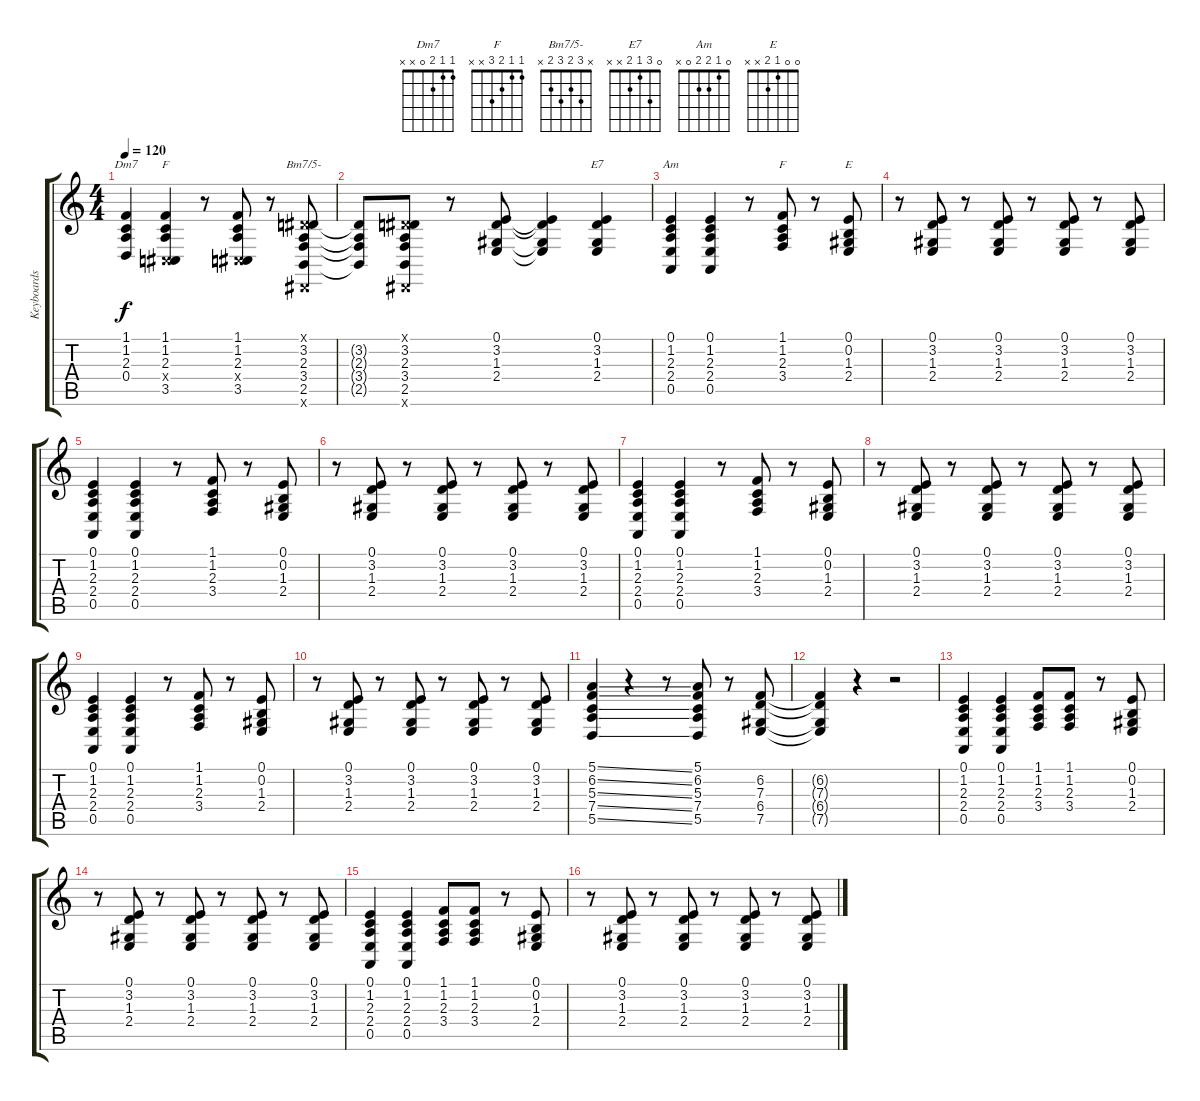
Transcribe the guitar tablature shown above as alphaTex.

\track ("Keyboards w/Guitar" "Keyboards ") {instrument electricgrandpiano}
\staff {score tabs}
\tuning (E4 B3 G3 D3 A2 E2) {hide}
\chord ("Dm7" 1 1 2 0 x x)
\chord ("F" 1 1 2 x 3 x)
\chord ("Bm7/5-" x 3 2 3 2 x)
\chord ("E7" 0 3 1 2 x x)
\chord ("Am" 0 1 2 2 0 x)
\chord ("F" 1 1 2 3 x x)
\chord ("E" 0 0 1 2 x x)
\ts (4 4)
\tempo 120
\clef g2
\ks c
(1.1 1.2 2.3 0.4).4{ch "Dm7" dy f} (1.1 1.2 2.3 -1.4{x} 3.5).4{ch "F"} r.8 (1.1 1.2 2.3 -1.4{x} 3.5).8 r.8 (-1.1{x} 3.2 2.3 3.4 2.5 -1.6{x}).8{ch "Bm7/5-"} |
(3.2{t} 2.3{t} 3.4{t} 2.5{t}).8 (-1.1{x} 3.2 2.3 3.4 2.5 -1.6{x}).8 r.8 (0.1 3.2 1.3 2.4).8 (0.1{t} 3.2{t} 1.3{t} 2.4{t}).4 (0.1 3.2 1.3 2.4).4{ch "E7"} |
(0.1 1.2 2.3 2.4 0.5).4{ch "Am"} (0.1 1.2 2.3 2.4 0.5).4 r.8 (1.1 1.2 2.3 3.4).8{ch "F"} r.8 (0.1 0.2 1.3 2.4).8{ch "E"} |
r.8 (0.1 3.2 1.3 2.4).8 r.8 (0.1 3.2 1.3 2.4).8 r.8 (0.1 3.2 1.3 2.4).8 r.8 (0.1 3.2 1.3 2.4).8 |
(0.1 1.2 2.3 2.4 0.5).4 (0.1 1.2 2.3 2.4 0.5).4 r.8 (1.1 1.2 2.3 3.4).8 r.8 (0.1 0.2 1.3 2.4).8 |
r.8 (0.1 3.2 1.3 2.4).8 r.8 (0.1 3.2 1.3 2.4).8 r.8 (0.1 3.2 1.3 2.4).8 r.8 (0.1 3.2 1.3 2.4).8 |
(0.1 1.2 2.3 2.4 0.5).4 (0.1 1.2 2.3 2.4 0.5).4 r.8 (1.1 1.2 2.3 3.4).8 r.8 (0.1 0.2 1.3 2.4).8 |
r.8 (0.1 3.2 1.3 2.4).8 r.8 (0.1 3.2 1.3 2.4).8 r.8 (0.1 3.2 1.3 2.4).8 r.8 (0.1 3.2 1.3 2.4).8 |
(0.1 1.2 2.3 2.4 0.5).4 (0.1 1.2 2.3 2.4 0.5).4 r.8 (1.1 1.2 2.3 3.4).8 r.8 (0.1 0.2 1.3 2.4).8 |
r.8 (0.1 3.2 1.3 2.4).8 r.8 (0.1 3.2 1.3 2.4).8 r.8 (0.1 3.2 1.3 2.4).8 r.8 (0.1 3.2 1.3 2.4).8 |
(5.1{ss} 6.2{ss} 5.3{ss} 7.4{ss} 5.5{ss}).4 r.4 r.8 (5.1 6.2 5.3 7.4 5.5).8 r.8 (6.2 7.3 6.4 7.5).8 |
(6.2{t} 7.3{t} 6.4{t} 7.5{t}).4 r.4 r.2 |
(0.1 1.2 2.3 2.4 0.5).4 (0.1 1.2 2.3 2.4 0.5).4 (1.1 1.2 2.3 3.4).8 (1.1 1.2 2.3 3.4).8 r.8 (0.1 0.2 1.3 2.4).8 |
r.8 (0.1 3.2 1.3 2.4).8 r.8 (0.1 3.2 1.3 2.4).8 r.8 (0.1 3.2 1.3 2.4).8 r.8 (0.1 3.2 1.3 2.4).8 |
(0.1 1.2 2.3 2.4 0.5).4 (0.1 1.2 2.3 2.4 0.5).4 (1.1 1.2 2.3 3.4).8 (1.1 1.2 2.3 3.4).8 r.8 (0.1 0.2 1.3 2.4).8 |
r.8 (0.1 3.2 1.3 2.4).8 r.8 (0.1 3.2 1.3 2.4).8 r.8 (0.1 3.2 1.3 2.4).8 r.8 (0.1 3.2 1.3 2.4).8
